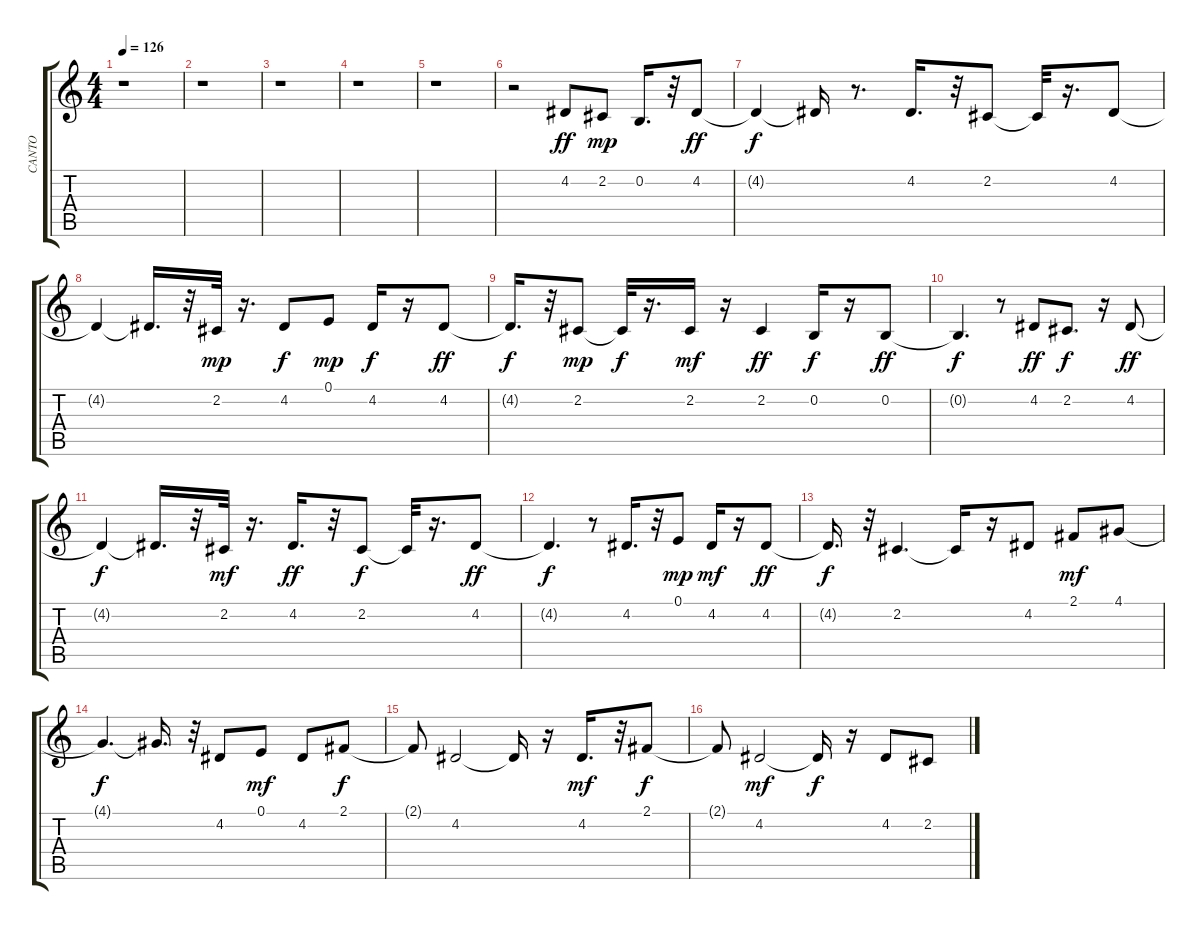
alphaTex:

\track ("CANTO" "CANTO") {instrument electricgrandpiano}
\staff {score tabs}
\tuning (E4 B3 G3 D3 A2 E2) {hide}
\ts (4 4)
\tempo 126
\clef g2
\ks c
r.1{dy f} |
r.1 |
r.1 |
r.1 |
r.1 |
r.2 4.2.8{dy ff} 2.2.8{dy mp} 0.2.16{d} r.32 4.2.8{dy ff} |
4.2{t}.4{dy f} 4.2{t}.16 r.8{d} 4.2.16{d} r.32 2.2.8 2.2{t}.32 r.16{d} 4.2.8 |
4.2{t}.4 4.2{t}.16{d} r.32 2.2.32{dy mp} r.16{d} 4.2.8{dy f} 0.1.8{dy mp} 4.2.16{dy f} r.16 4.2.8{dy ff} |
4.2{t}.16{d dy f} r.32 2.2.8{dy mp} 2.2{t}.32{dy f} r.16{d} 2.2.16{dy mf} r.16 2.2.4{dy ff} 0.2.16{dy f} r.16 0.2.8{dy ff} |
0.2{t}.4{d dy f} r.8 4.2.8{dy ff} 2.2.8{d dy f} r.16 4.2.8{dy ff} |
4.2{t}.4{dy f} 4.2{t}.16{d} r.32 2.2.32{dy mf} r.16{d} 4.2.16{d dy ff} r.32 2.2.8{dy f} 2.2{t}.32 r.16{d} 4.2.8{dy ff} |
4.2{t}.4{d dy f} r.8 4.2.16{d} r.32 0.1.8{dy mp} 4.2.16{dy mf} r.16 4.2.8{dy ff} |
4.2{t}.16{d dy f} r.32 2.2.4{d} 2.2{t}.16 r.16 4.2.8 2.1.8{dy mf} 4.1.8 |
4.1{t}.4{d dy f} 4.1{t}.16{d} r.32 4.2.8 0.1.8{dy mf} 4.2.8 2.1.8{dy f} |
2.1{t}.8 4.2.2 4.2{t}.16 r.16 4.2.16{d dy mf} r.32 2.1.8{dy f} |
2.1{t}.8 4.2.2{dy mf} 4.2{t}.16{dy f} r.16 4.2.8 2.2.8
